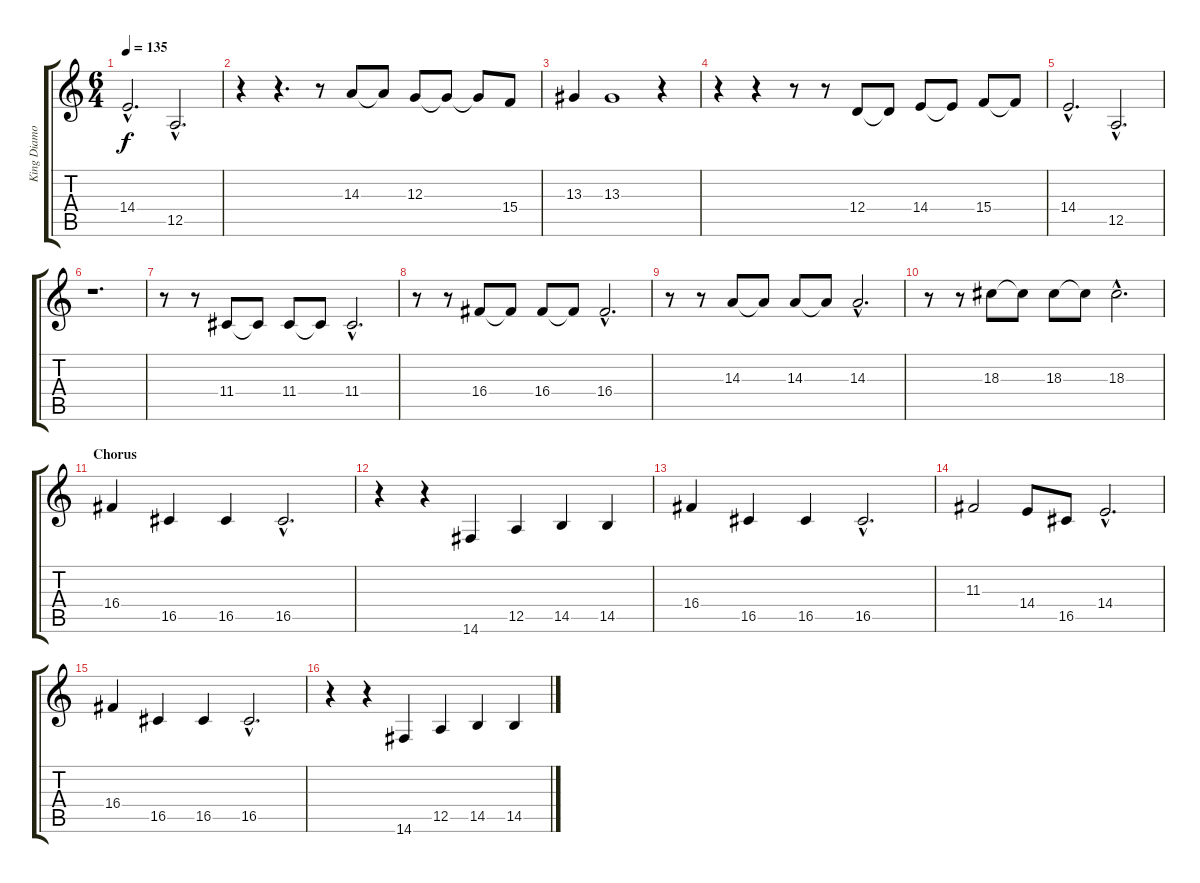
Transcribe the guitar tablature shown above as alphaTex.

\track ("King Diamond" "King Diamo") {instrument violin}
\staff {score tabs}
\tuning (E4 B3 G3 D3 A2 E2) {hide}
\ts (6 4)
\tempo 135
\clef g2
\ks c
14.4{hac}.2{d dy f} 12.5{hac}.2{d} |
r.4 r.4{d} r.8 14.3.8 14.3{t}.8 12.3.8 12.3{t}.8 12.3{t}.8 15.4.8 |
13.3.4 13.3.1 r.4 |
r.4 r.4 r.8 r.8 12.4.8 12.4{t}.8 14.4.8 14.4{t}.8 15.4.8 15.4{t}.8 |
14.4{hac}.2{d} 12.5{hac}.2{d} |
r.1{d} |
r.8 r.8 11.4.8 11.4{t}.8 11.4.8 11.4{t}.8 11.4{hac}.2{d} |
r.8 r.8 16.4.8 16.4{t}.8 16.4.8 16.4{t}.8 16.4{hac}.2{d} |
r.8 r.8 14.3.8 14.3{t}.8 14.3.8 14.3{t}.8 14.3{hac}.2{d} |
r.8 r.8 18.3.8 18.3{t}.8 18.3.8 18.3{t}.8 18.3{hac}.2{d} |
\section ("" "Chorus")
16.4.4 16.5.4 16.5.4 16.5{hac}.2{d} |
r.4 r.4 14.6.4 12.5.4 14.5.4 14.5.4 |
16.4.4 16.5.4 16.5.4 16.5{hac}.2{d} |
11.3.2 14.4.8 16.5.8 14.4{hac}.2{d} |
16.4.4 16.5.4 16.5.4 16.5{hac}.2{d} |
r.4 r.4 14.6.4 12.5.4 14.5.4 14.5.4
